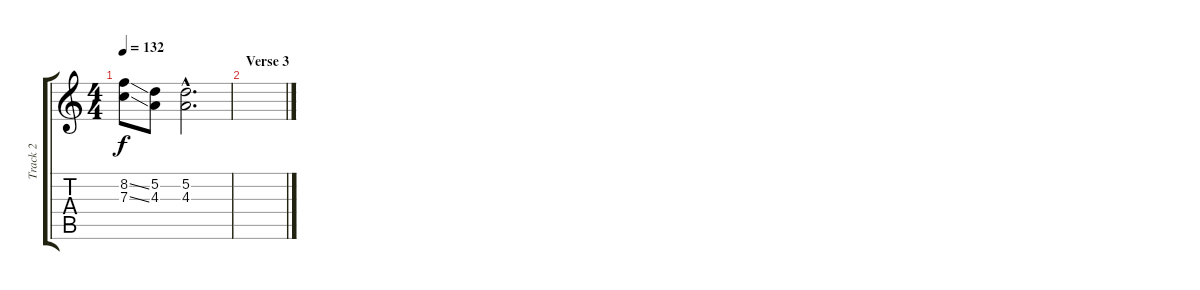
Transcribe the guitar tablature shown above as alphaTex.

\track ("Track 2" "Track 2") {instrument overdrivenguitar}
\staff {score tabs}
\tuning (D4 A3 F3 C3 G2 D2) {hide}
\ts (4 4)
\tempo 132
\clef g2
\ks c
(8.2{ss} 7.3{ss}).8{dy f} (5.2 4.3).8 (5.2{hac} 4.3{hac}).2{d} |
\section ("" "Verse 3")
